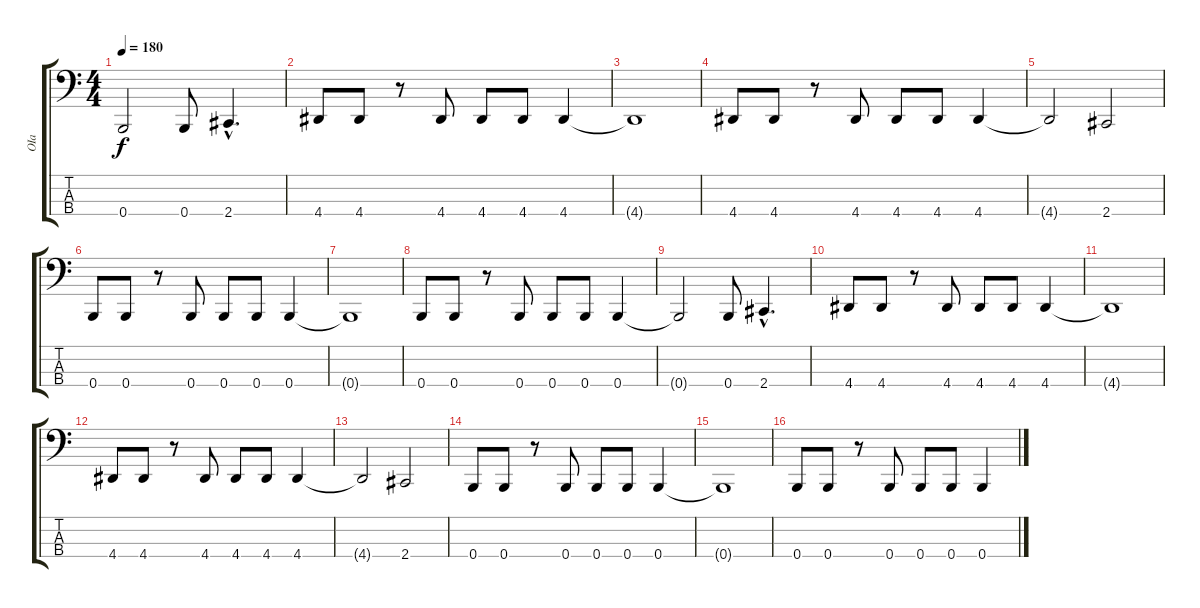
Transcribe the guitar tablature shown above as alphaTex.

\track ("OIa" "OIa") {instrument electricbasspick}
\staff {score tabs}
\tuning (D2 A1 E1 B0) {hide}
\ts (4 4)
\tempo 180
\clef f4
\ks c
0.4{t}.2{dy f} 0.4.8 2.4{hac}.4{d} |
4.4.8 4.4.8 r.8 4.4.8 4.4.8 4.4.8 4.4.4 |
4.4{t}.1 |
4.4.8 4.4.8 r.8 4.4.8 4.4.8 4.4.8 4.4.4 |
4.4{t}.2 2.4.2 |
0.4.8 0.4.8 r.8 0.4.8 0.4.8 0.4.8 0.4.4 |
0.4{t}.1 |
0.4.8 0.4.8 r.8 0.4.8 0.4.8 0.4.8 0.4.4 |
0.4{t}.2 0.4.8 2.4{hac}.4{d} |
4.4.8 4.4.8 r.8 4.4.8 4.4.8 4.4.8 4.4.4 |
4.4{t}.1 |
4.4.8 4.4.8 r.8 4.4.8 4.4.8 4.4.8 4.4.4 |
4.4{t}.2 2.4.2 |
0.4.8 0.4.8 r.8 0.4.8 0.4.8 0.4.8 0.4.4 |
0.4{t}.1 |
0.4.8 0.4.8 r.8 0.4.8 0.4.8 0.4.8 0.4.4
